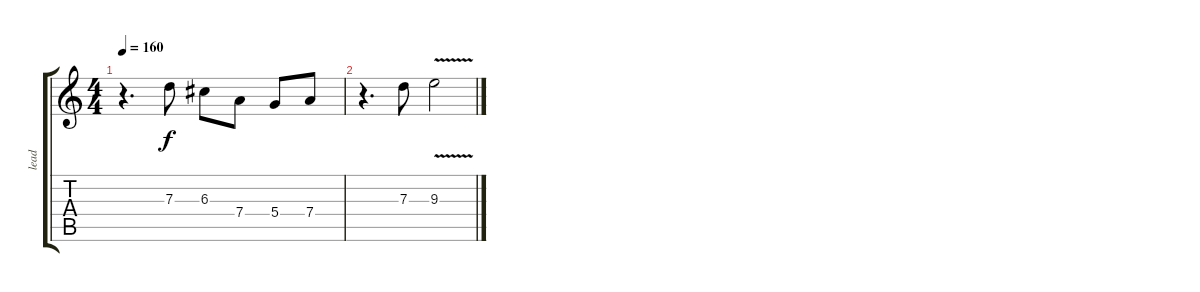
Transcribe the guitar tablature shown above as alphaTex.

\track ("lead" "lead") {instrument distortionguitar}
\staff {score tabs}
\tuning (E4 B3 G3 D3 A2 E2) {hide}
\ts (4 4)
\tempo 160
\clef g2
\ks c
r.4{d dy f} 7.3.8 6.3.8 7.4.8 5.4.8 7.4.8 |
r.4{d} 7.3.8 9.3{v}.2
